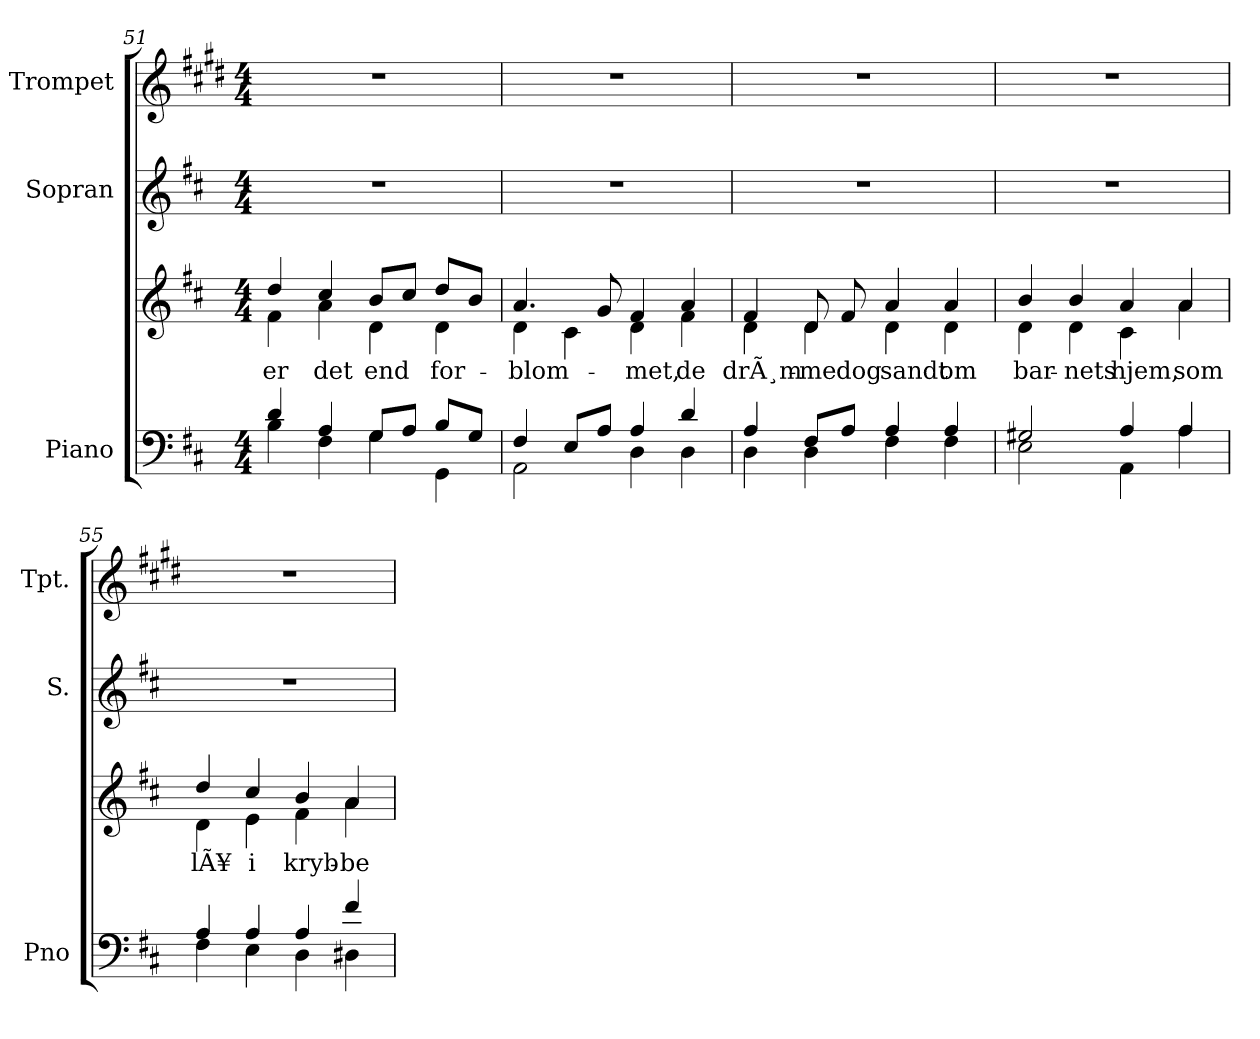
**kern	**kern	**text	**kern	**kern
*part3	*part3	*part3	*part2	*part1
*staff4	*staff3	*staff3	*staff2	*staff1
*I"Piano	*	*	*I"Sopran	*I"Trompet
*I'Pno	*	*	*I'S.	*I'Tpt.
*clefF4	*clefG2	*	*clefG2	*clefG2
*	*	*	*	*ITrd1c2
*k[f#c#]	*k[f#c#]	*	*k[f#c#]	*k[f#c#]
*M4/4	*M4/4	*	*M4/4	*M4/4
=51	=51	=51	=51	=51
*^	*	*	*	*
!	!	!	!LO:LY:b	!	!
*	*	*^	*	*	*
4d/	4B\	4dd/	4f#\	er	1r	1r
!	!	!	!	!LO:LY:b	!	!
4A/	4F#\	4cc#/	4a\	det	.	.
!	!	!	!	!LO:LY:b	!	!
8G/L	4G\	8b/L	4d\	-end	.	.
8A/J	.	8cc#/J	.	.	.	.
!	!	!	!	!LO:LY:b	!	!
8B/L	4GG\	8dd/L	4d\	for-	.	.
8G/J	.	8b/J	.	.	.	.
=52	=52	=52	=52	=52	=52	=52
!	!	!	!	!LO:LY:b	!	!
4F#/	2AA\	4.a/	4d\	-blom-	1r	1r
8E/L	.	.	4c#\	.	.	.
8A/J	.	8g/	.	.	.	.
!	!	!	!	!LO:LY:b	!	!
4A/	4D\	4f#/	4d\	-met,	.	.
!	!	!	!	!LO:LY:b	!	!
4d/	4D\	4a/	4f#\	de	.	.
!!LO:LB:g=z
=53	=53	=53	=53	=53	=53	=53
!	!	!	!	!LO:LY:b	!	!
4A/	4D\	4f#/	4d\	drÃ¸m-	1r	1r
!	!	!	!	!LO:LY:b	!	!
8F#/L	4D\	8d/	4d\	-me	.	.
!	!	!	!	!LO:LY:b	!	!
8A/J	.	8f#/	.	dog	.	.
!	!	!	!	!LO:LY:b	!	!
4A/	4F#\	4a/	4d\	sandt	.	.
!	!	!	!	!LO:LY:b	!	!
4A/	4F#\	4a/	4d\	om	.	.
=54	=54	=54	=54	=54	=54	=54
!	!	!	!	!LO:LY:b	!	!
2G#X/	2E\	4b/	4d\	bar-	1r	1r
!	!	!	!	!LO:LY:b	!	!
.	.	4b/	4d\	-nets	.	.
!	!	!	!	!LO:LY:b	!	!
4A/	4AA\	4a/	4c#\	hjem,	.	.
!	!	!	!	!LO:LY:b	!	!
4A/	4A\	4a/	4a\	som	.	.
=55	=55	=55	=55	=55	=55	=55
!	!	!	!	!LO:LY:b	!	!
4A/	4F#\	4dd/	4d\	lÃ¥	1r	1r
!	!	!	!	!LO:LY:b	!	!
4A/	4E\	4cc#/	4e\	i	.	.
!	!	!	!	!LO:LY:b	!	!
4A/	4D\	4b/	4f#\	kryb-	.	.
!	!	!	!	!LO:LY:b	!	!
4f#/	4D#X\	4a/	4a\	-be-	.	.
*v	*v	*	*	*	*	*
*	*v	*v	*	*	*
=	=	=	=	=
*-	*-	*-	*-	*-
